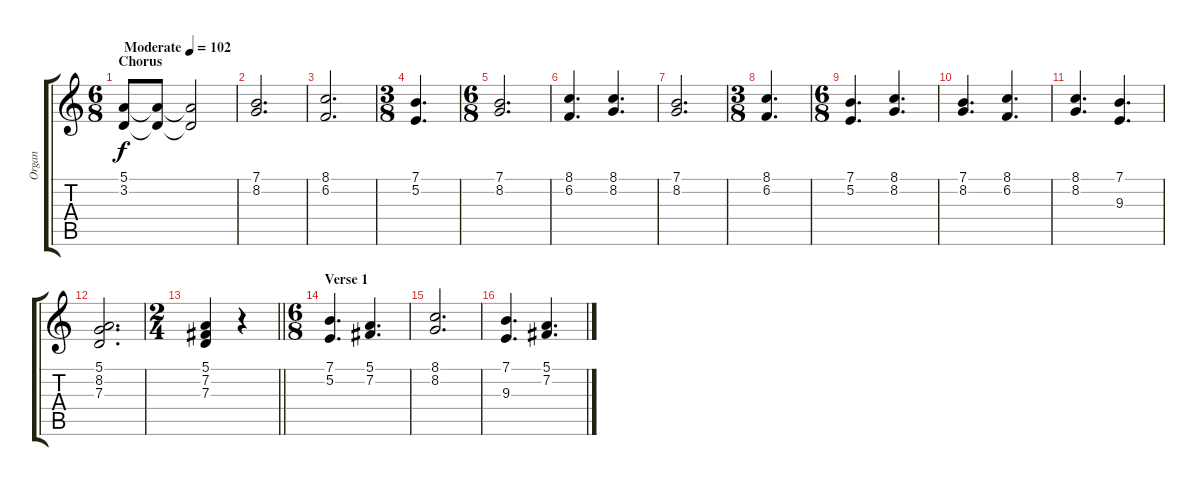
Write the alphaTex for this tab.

\track ("Organ" "Organ") {instrument drawbarorgan}
\staff {score tabs}
\tuning (E4 B3 G3 D3 A2 E2) {hide}
\ts (6 8)
\section ("" "Chorus")
\tempo (102 "Moderate")
\clef g2
\ks c
(5.1 3.2).8{dy f volume 2 instrument drawbarorgan} (5.1{t} 3.2{t}).8{volume 7} (5.1{t} 3.2{t}).2 |
(7.1 8.2).2{d} |
(8.1 6.2).2{d} |
\ts (3 8)
(7.1 5.2).4{d} |
\ts (6 8)
(7.1 8.2).2{d} |
(8.1 6.2).4{d} (8.1 8.2).4{d} |
(7.1 8.2).2{d} |
\ts (3 8)
(8.1 6.2).4{d} |
\ts (6 8)
(7.1 5.2).4{d} (8.1 8.2).4{d} |
(7.1 8.2).4{d} (8.1 6.2).4{d} |
(8.1 8.2).4{d} (7.1 9.3).4{d} |
(5.1 8.2 7.3).2{d} |
\ts (2 4)
\barLineRight lightlight
(5.1 7.2 7.3).4 r.4 |
\ts (6 8)
\section ("" "Verse 1")
(7.1 5.2).4{d} (5.1 7.2).4{d} |
(8.1 8.2).2{d} |
(7.1 9.3).4{d} (5.1 7.2).4{d}
